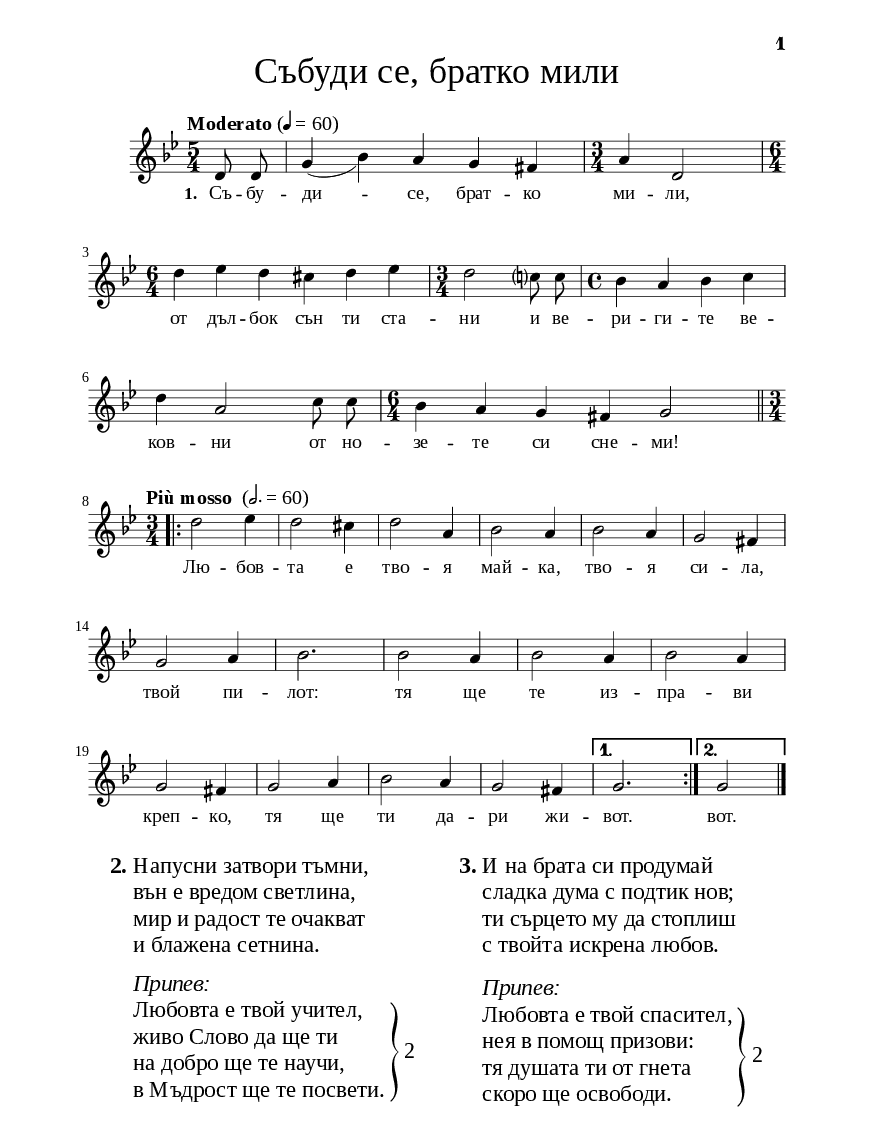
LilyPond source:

\version "2.24.4"

% include paper part and global functions
\include "include/globals.ily"

"rightBraces025" = \markup {
  \column {
    % repeat braces
    \translate #'(0 . -4.5 )
    \right-brace #48
  }
  \column {
    % repeat numbers
    \translate #'(0 . -5.2 )
    2
  }
}


\bookpart {
  \label #'ref025
  \tocItem \markup "Събуди се, братко мили"
  \include "include/bookpart-paper.ily"
  \score {
    \include "include/score-layout.ily"

    \new Voice \absolute {
      \clef treble
      \key g \minor
      \time 5/4
      \tempoFunc "Moderato" 4 "60"
      \autoBeamOff

      \partial 4
      d'8 d'8 | \slurDown g'4(bes'4) \slurNeutral a'4 g'4 fis'4 | \time 3/4 a'4 d'2 | \time 6/4 \break
      d''4 es''4 d''4 cis''4 d''4 es''4 | \time 3/4 d''2 c''?8 c''8 | \time 4/4 bes'4 a'4 bes'4 c''4 \break
      d''4 a'2 c''8 c''8 | \time 6/4 bes'4 a'4 g'4 fis'4 g'2 | \time 3/4 \break
      \repeat volta 2 {
        \bar ".|:-||"

        \tempoFunc "Più mosso " 2. "60"
        d''2 es''4 | d''2 cis''4| d''2  a'4 | bes'2 a'4 | bes'2 a'4 | g'2 fis'4 | \break
        g'2 a'4 | bes'2. | bes'2 a'4 | bes'2 a'4 | bes'2 a'4| \break
        g'2 fis'4 | g'2 a'4 | bes'2 a'4 | g'2 fis'4 |
      }
      \alternative {
        {
          g'2.|
        }   {
          g'2 \bar "|."
        }
      }

    }

    \addlyrics {
      \set stanza = "1. " Съ -- бу -- ди -- се, брат -- ко ми -- ли,
      от дъл -- бок сън ти ста -- ни и ве -- ри -- ги -- те ве --
      ков -- ни от но -- зе -- те си сне -- ми!
      Лю -- бов -- та е тво -- я май -- ка, тво -- я си -- ла,
      твой пи -- лот: тя ще те из -- пра -- ви
      креп -- ко, тя ще ти да -- ри жи -- вот. вот.
    }

    \header {
      title = \titleFunc #'ref_desc_21 "Събуди се, братко мили" "Săbudi se, bratko mili"
    }

    \midi{}

  } % score

  \markup \abs-fontsize #11 \override #`(baseline-skip . ,bgCoupletBaselineSkip) {
    \fill-line {
      \hspace #0.1
      \column {
        \line {
          \bold "2."
          \column {
            "Напусни затвори тъмни,"
            "вън е вредом светлина,"
            "мир и радост те очакват"
            "и блажена сетнина."
          }
        }
        \vspace #1
        \line{ \italic"    Припев:"}
        \line {
          "   "
          \column {
            "Любовта е твой учител,"
            "живо Слово да ще ти"
            "на добро ще те научи,"
            "в Мъдрост ще те посвети."
          }\"rightBraces025"
        }
      }
      \hspace #0.1
      % adds horizontal spacing between columns
      \column {
        \line {
          \bold "3."
          \column {
            "И на брата си продумай"
            "сладка дума с подтик нов;"
            "ти сърцето му да стоплиш"
            "с твойта искрена любов."
          }
        }
        % adds vertical spacing between verses
        \vspace #1
        \line{ \italic"    Припев:"}
        \line {
          "   "
          \column {
            "Любовта е твой спасител,"
            "нея в помощ призови:"
            "тя душата ти от гнета"
            "скоро ще освободи."
          } \"rightBraces025"
        }
      }\hspace #0.1
    }
  }


} % bookpart
